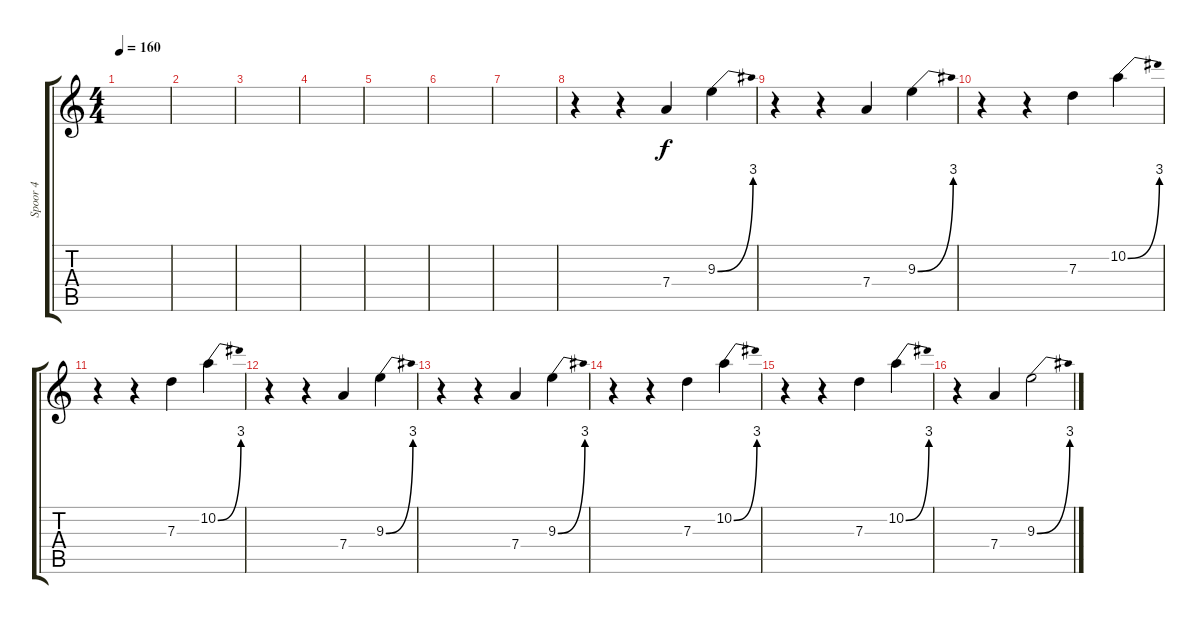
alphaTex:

\track ("Spoor 4" "Spoor 4") {instrument distortionguitar}
\staff {score tabs}
\tuning (E4 B3 G3 D3 A2 E2) {hide}
\ts (4 4)
\tempo 160
\clef g2
\ks c
|
|
|
|
|
|
|
r.4 r.4 7.4.4 9.3{be (bend 0 0 60 12)}.4 |
r.4 r.4 7.4.4 9.3{be (bend 0 0 60 12)}.4 |
r.4 r.4 7.3.4 10.2{be (bend 0 0 60 12)}.4 |
r.4 r.4 7.3.4 10.2{be (bend 0 0 60 12)}.4 |
r.4 r.4 7.4.4 9.3{be (bend 0 0 60 12)}.4 |
r.4 r.4 7.4.4 9.3{be (bend 0 0 60 12)}.4 |
r.4 r.4 7.3.4 10.2{be (bend 0 0 60 12)}.4 |
r.4 r.4 7.3.4 10.2{be (bend 0 0 60 12)}.4 |
r.4 7.4.4 9.3{be (bend 0 0 60 12)}.2
